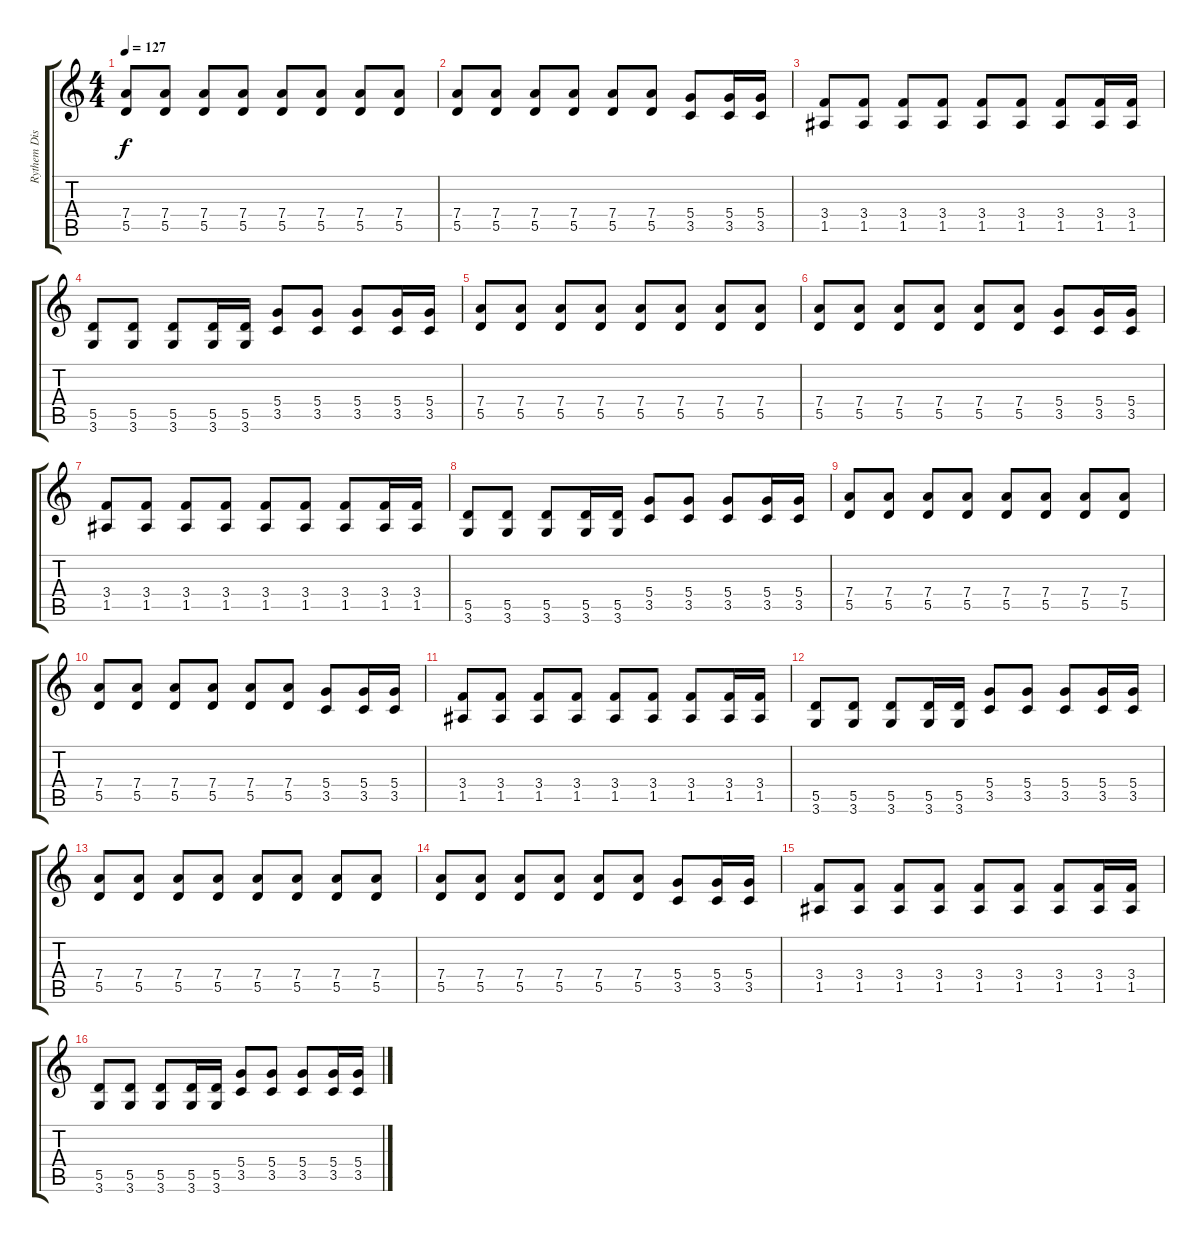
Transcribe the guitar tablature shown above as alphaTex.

\track ("Rythem Distortion" "Rythem Dis") {instrument distortionguitar}
\staff {score tabs}
\tuning (E4 B3 G3 D3 A2 E2) {hide}
\ts (4 4)
\tempo 127
\clef g2
\ks c
(7.4 5.5).8{dy f instrument electricguitarmuted} (7.4 5.5).8 (7.4 5.5).8 (7.4 5.5).8 (7.4 5.5).8 (7.4 5.5).8 (7.4 5.5).8 (7.4 5.5).8 |
(7.4 5.5).8 (7.4 5.5).8 (7.4 5.5).8 (7.4 5.5).8 (7.4 5.5).8 (7.4 5.5).8 (5.4 3.5).8 (5.4 3.5).16 (5.4 3.5).16 |
(3.4 1.5).8 (3.4 1.5).8 (3.4 1.5).8 (3.4 1.5).8 (3.4 1.5).8 (3.4 1.5).8 (3.4 1.5).8 (3.4 1.5).16 (3.4 1.5).16 |
(5.5 3.6).8 (5.5 3.6).8 (5.5 3.6).8 (5.5 3.6).16 (5.5 3.6).16 (5.4 3.5).8 (5.4 3.5).8 (5.4 3.5).8 (5.4 3.5).16 (5.4 3.5).16 |
(7.4 5.5).8 (7.4 5.5).8 (7.4 5.5).8 (7.4 5.5).8 (7.4 5.5).8 (7.4 5.5).8 (7.4 5.5).8 (7.4 5.5).8 |
(7.4 5.5).8 (7.4 5.5).8 (7.4 5.5).8 (7.4 5.5).8 (7.4 5.5).8 (7.4 5.5).8 (5.4 3.5).8 (5.4 3.5).16 (5.4 3.5).16 |
(3.4 1.5).8 (3.4 1.5).8 (3.4 1.5).8 (3.4 1.5).8 (3.4 1.5).8 (3.4 1.5).8 (3.4 1.5).8 (3.4 1.5).16 (3.4 1.5).16 |
(5.5 3.6).8 (5.5 3.6).8 (5.5 3.6).8 (5.5 3.6).16 (5.5 3.6).16 (5.4 3.5).8 (5.4 3.5).8 (5.4 3.5).8 (5.4 3.5).16 (5.4 3.5).16 |
(7.4 5.5).8 (7.4 5.5).8 (7.4 5.5).8 (7.4 5.5).8 (7.4 5.5).8 (7.4 5.5).8 (7.4 5.5).8 (7.4 5.5).8 |
(7.4 5.5).8 (7.4 5.5).8 (7.4 5.5).8 (7.4 5.5).8 (7.4 5.5).8 (7.4 5.5).8 (5.4 3.5).8 (5.4 3.5).16 (5.4 3.5).16 |
(3.4 1.5).8 (3.4 1.5).8 (3.4 1.5).8 (3.4 1.5).8 (3.4 1.5).8 (3.4 1.5).8 (3.4 1.5).8 (3.4 1.5).16 (3.4 1.5).16 |
(5.5 3.6).8 (5.5 3.6).8 (5.5 3.6).8 (5.5 3.6).16 (5.5 3.6).16 (5.4 3.5).8 (5.4 3.5).8 (5.4 3.5).8 (5.4 3.5).16 (5.4 3.5).16 |
(7.4 5.5).8 (7.4 5.5).8 (7.4 5.5).8 (7.4 5.5).8 (7.4 5.5).8 (7.4 5.5).8 (7.4 5.5).8 (7.4 5.5).8 |
(7.4 5.5).8 (7.4 5.5).8 (7.4 5.5).8 (7.4 5.5).8 (7.4 5.5).8 (7.4 5.5).8 (5.4 3.5).8 (5.4 3.5).16 (5.4 3.5).16 |
(3.4 1.5).8 (3.4 1.5).8 (3.4 1.5).8 (3.4 1.5).8 (3.4 1.5).8 (3.4 1.5).8 (3.4 1.5).8 (3.4 1.5).16 (3.4 1.5).16 |
(5.5 3.6).8 (5.5 3.6).8 (5.5 3.6).8 (5.5 3.6).16 (5.5 3.6).16 (5.4 3.5).8 (5.4 3.5).8 (5.4 3.5).8 (5.4 3.5).16 (5.4 3.5).16
